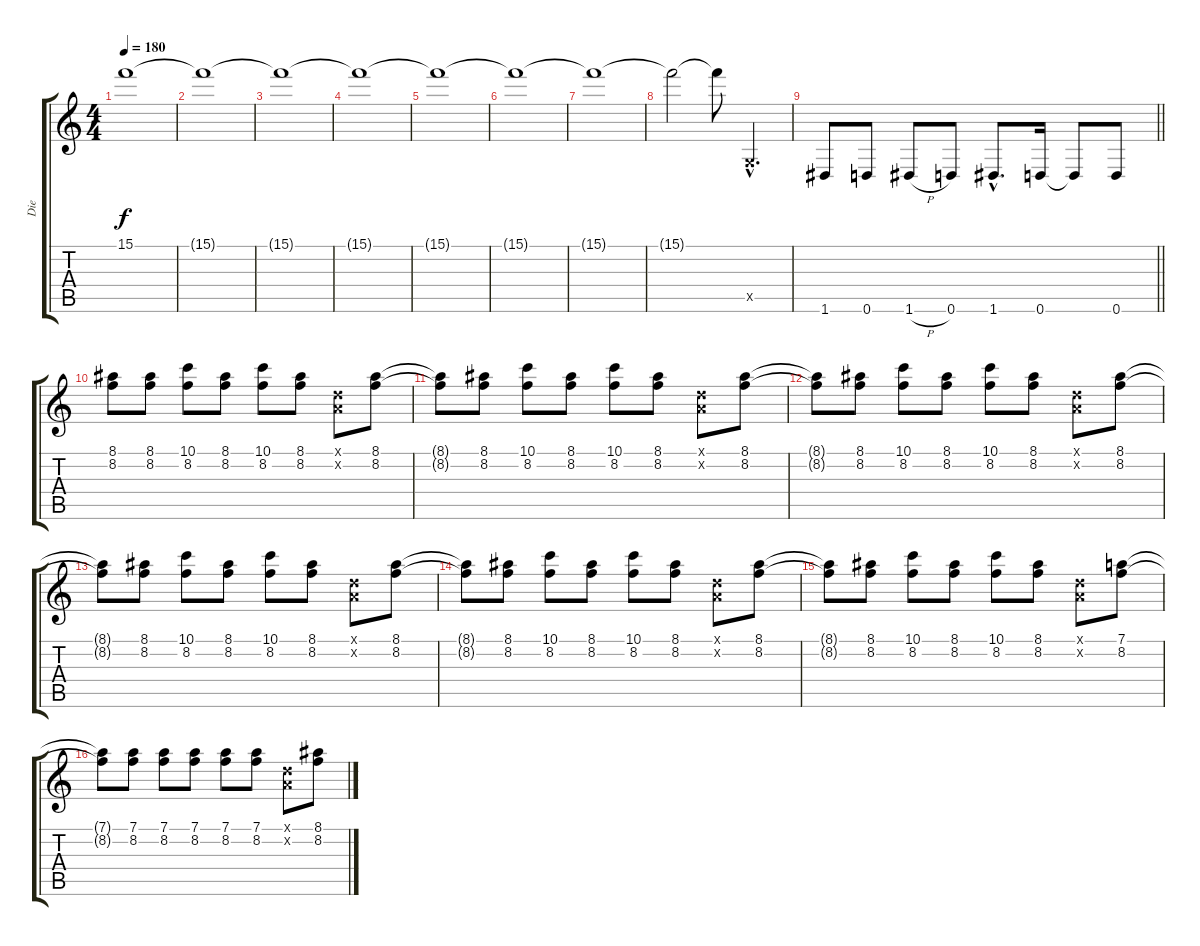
\track ("Die" "Die") {instrument distortionguitar}
\staff {score tabs}
\tuning (D4 A3 F3 C3 G2 D2) {hide}
\ts (4 4)
\tempo 180
\clef g2
\ks c
15.1{t}.1{dy f} |
15.1{t}.1 |
15.1{t}.1 |
15.1{t}.1 |
15.1{t}.1 |
15.1{t}.1 |
15.1{t}.1 |
15.1{t}.2 15.1{t}.8 0.5{hac x}.4{d} |
\barLineRight lightlight
1.6.8 0.6.8 1.6{h}.8 0.6.8 1.6{hac}.8{d} 0.6.16 0.6{t}.8 0.6.8 |
(8.1 8.2).8 (8.1 8.2).8 (10.1 8.2).8 (8.1 8.2).8 (10.1 8.2).8 (8.1 8.2).8 (0.1{x} 0.2{x}).8 (8.1 8.2).8 |
(8.1{t} 8.2{t}).8 (8.1 8.2).8 (10.1 8.2).8 (8.1 8.2).8 (10.1 8.2).8 (8.1 8.2).8 (0.1{x} 0.2{x}).8 (8.1 8.2).8 |
(8.1{t} 8.2{t}).8 (8.1 8.2).8 (10.1 8.2).8 (8.1 8.2).8 (10.1 8.2).8 (8.1 8.2).8 (0.1{x} 0.2{x}).8 (8.1 8.2).8 |
(8.1{t} 8.2{t}).8 (8.1 8.2).8 (10.1 8.2).8 (8.1 8.2).8 (10.1 8.2).8 (8.1 8.2).8 (0.1{x} 0.2{x}).8 (8.1 8.2).8 |
(8.1{t} 8.2{t}).8 (8.1 8.2).8 (10.1 8.2).8 (8.1 8.2).8 (10.1 8.2).8 (8.1 8.2).8 (0.1{x} 0.2{x}).8 (8.1 8.2).8 |
(8.1{t} 8.2{t}).8 (8.1 8.2).8 (10.1 8.2).8 (8.1 8.2).8 (10.1 8.2).8 (8.1 8.2).8 (0.1{x} 0.2{x}).8 (7.1 8.2).8 |
(7.1{t} 8.2{t}).8 (7.1 8.2).8 (7.1 8.2).8 (7.1 8.2).8 (7.1 8.2).8 (7.1 8.2).8 (0.1{x} 0.2{x}).8 (8.1 8.2).8
